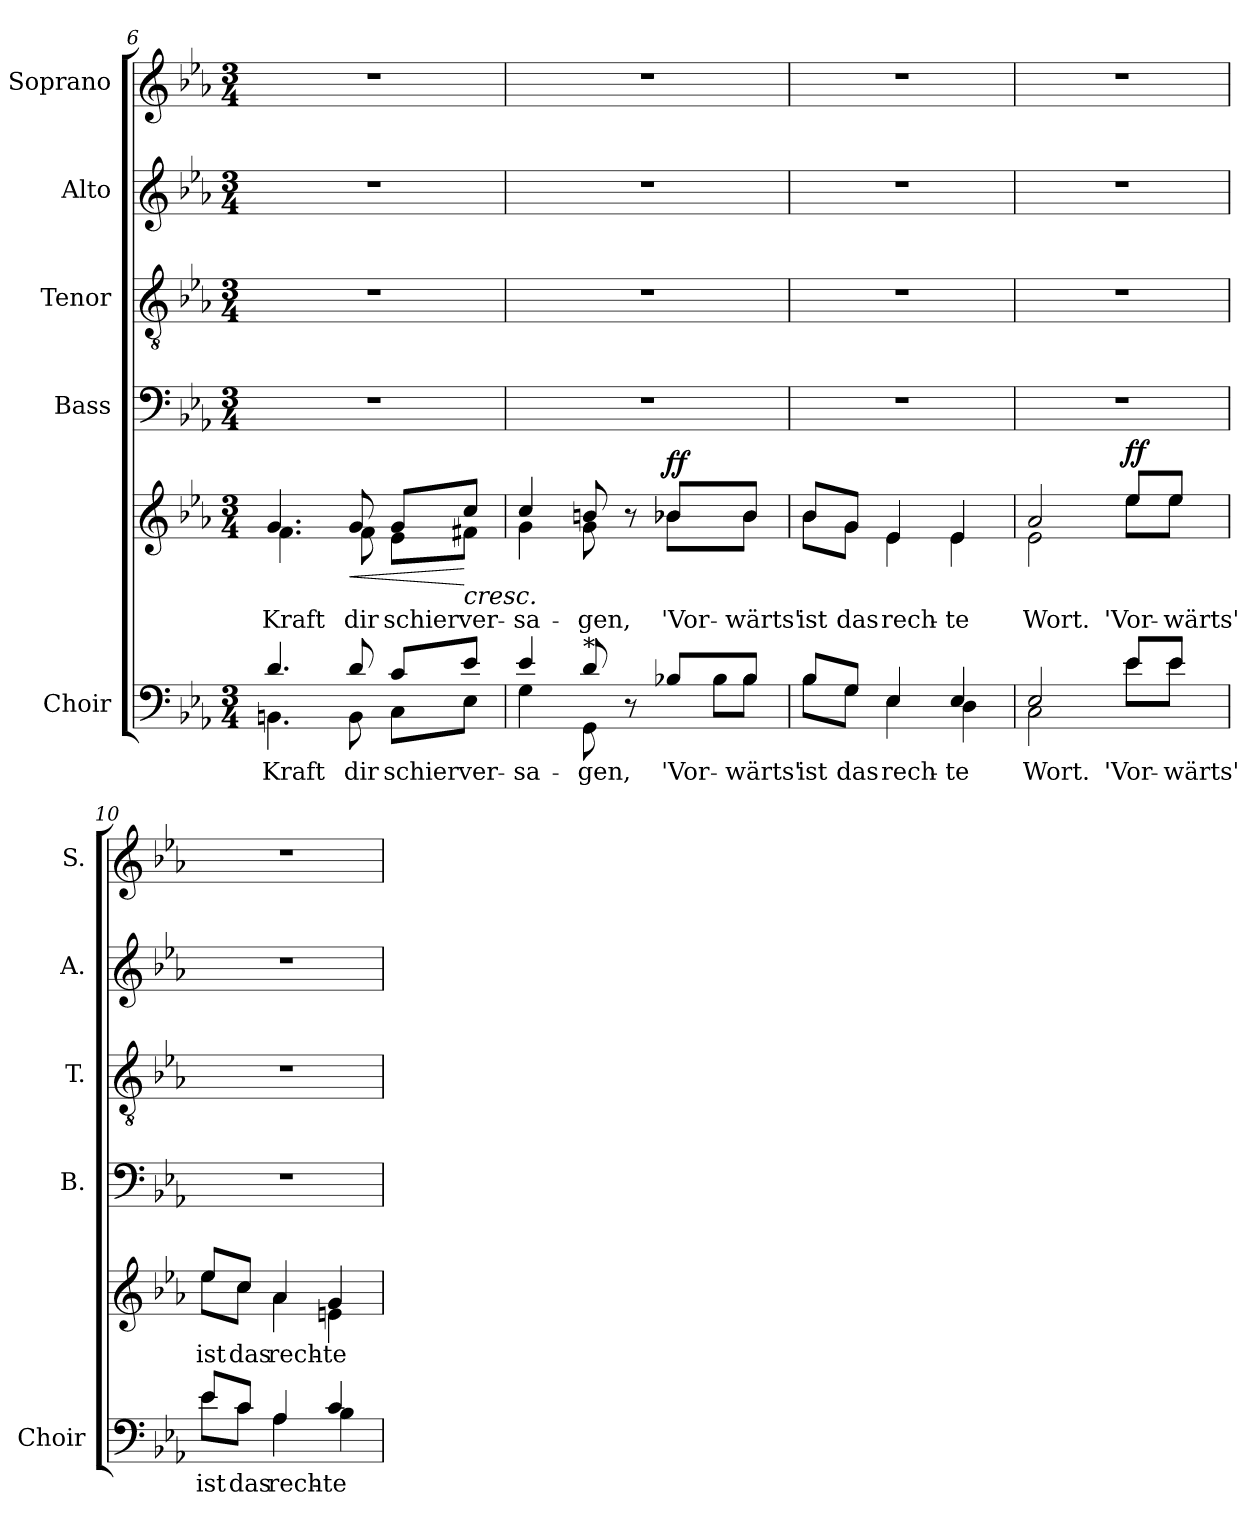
**kern	**text	**kern	**text	**dynam	**kern	**kern	**kern	**kern
*part5	*part5	*part5	*part5	*part5	*part4	*part3	*part2	*part1
*staff6	*staff6	*staff5	*staff5	*staff5/6	*staff4	*staff3	*staff2	*staff1
*I"Choir	*	*	*	*	*I"Bass	*I"Tenor	*I"Alto	*I"Soprano
*I'Choir	*	*	*	*	*I'B.	*I'T.	*I'A.	*I'S.
*clefF4	*	*clefG2	*	*	*clefF4	*clefGv2	*clefG2	*clefG2
*	*	*	*	*	*	*ITrd7c12	*	*
*k[b-e-a-]	*	*k[b-e-a-]	*	*	*k[b-e-a-]	*k[b-e-a-]	*k[b-e-a-]	*k[b-e-a-]
*E-:	*	*E-:	*	*	*E-:	*E-:	*E-:	*E-:
*M3/4	*	*M3/4	*	*	*M3/4	*M3/4	*M3/4	*M3/4
=6	=6	=6	=6	=6	=6	=6	=6	=6
!	!LO:LY:b:color=#000000	!	!	!	!	!	!	!
*^	*	*	*	*	*	*	*	*
!	!	!	!	!LO:LY:b:color=#000000	!	!LO:N:vis=1	!LO:N:vis=1	!LO:N:vis=1	!LO:N:vis=1
*	*	*	*^	*	*	*	*	*	*
4.di/	4.BBni\	Kraft	4.gi/	4.fi\	Kraft	.	2.r	2.r	2.r	2.r
!	!	!LO:LY:b:color=#000000	!	!	!	!	!	!	!	!
!	!	!	!	!	!LO:LY:b:color=#000000	!LO:HP:n=1:b	!	!	!	!
8di/	8BBi\	dir	8gi/	8fi\	dir	[ <	.	.	.	.
!	!	!LO:LY:b:color=#000000	!	!	!	!	!	!	!	!
!	!	!	!	!	!LO:LY:b:color=#000000	!	!	!	!	!
8ci/L	8Ci\L	schier	8gi/L	8e-i\L	schier	.	.	.	.	.
!	!	!LO:LY:b:color=#000000	!	!	!	!	!	!	!	!
!	!	!	!	!	!LO:LY:b:color=#000000	!LO:HP:n=1:b	!	!	!	!
8e-i/J	8E-i\J	ver-	8cci/J	8f#Xi\J	ver-	[ <	.	.	.	.
=7	=7	=7	=7	=7	=7	=7	=7	=7	=7	=7
!	!	!LO:LY:b:color=#000000	!	!	!	!	!	!	!	!
!	!	!	!	!	!LO:LY:b:color=#000000	!	!LO:N:vis=1	!LO:N:vis=1	!LO:N:vis=1	!LO:N:vis=1
4e-i/	4Gi\	-sa-	4cci/	4gi\	-sa-	.	2.r	2.r	2.r	2.r
!	!	!LO:LY:b:color=#000000	!	!	!	!	!	!	!	!
!LO:TX:a:t=*	!	!	!	!	!	!	!	!	!	!
!	!	!	!	!	!LO:LY:b:color=#000000	!	!	!	!	!
8di/	8GGi\	-gen,	8bni/	8gi\	-gen,	.	.	.	.	.
8r	8ryy	.	8r	8ryy	.	.	.	.	.	.
!	!	!LO:LY:b:color=#000000	!	!	!	!	!	!	!	!
!	!	!	!	!	!LO:LY:b:color=#000000	!	!	!	!	!
8B-Xi/L	8B-i\L	'Vor-	8b-Xi/L	8b-i\L	'Vor-	f f	.	.	.	.
!	!	!LO:LY:b:color=#000000	!	!	!	!	!	!	!	!
!	!	!	!	!	!LO:LY:b:color=#000000	!	!	!	!	!
8B-i/J	8B-i\J	-wärts'	8b-i/J	8b-i\J	-wärts'	.	.	.	.	.
=8	=8	=8	=8	=8	=8	=8	=8	=8	=8	=8
!	!	!LO:LY:b:color=#000000	!	!	!	!	!	!	!	!
!	!	!	!	!	!LO:LY:b:color=#000000	!	!LO:N:vis=1	!LO:N:vis=1	!LO:N:vis=1	!LO:N:vis=1
8B-i/L	8B-i\L	ist	8b-i/L	8b-i\L	ist	.	2.r	2.r	2.r	2.r
!	!	!LO:LY:b:color=#000000	!	!	!	!	!	!	!	!
!	!	!	!	!	!LO:LY:b:color=#000000	!	!	!	!	!
8Gi/J	8Gi\J	das	8gi/J	8gi\J	das	.	.	.	.	.
!	!	!LO:LY:b:color=#000000	!	!	!	!	!	!	!	!
!	!	!	!	!	!LO:LY:b:color=#000000	!	!	!	!	!
4E-i/	4E-i\	rech-	4e-i/	4e-i\	rech-	.	.	.	.	.
!	!	!LO:LY:b:color=#000000	!	!	!	!	!	!	!	!
!	!	!	!	!	!LO:LY:b:color=#000000	!	!	!	!	!
4E-i/	4Di\	-te	4e-i/	4e-i\	-te	.	.	.	.	.
!!LO:LB:g=z
=9	=9	=9	=9	=9	=9	=9	=9	=9	=9	=9
!	!	!LO:LY:b:color=#000000	!	!	!	!	!	!	!	!
!	!	!	!	!	!LO:LY:b:color=#000000	!	!LO:N:vis=1	!LO:N:vis=1	!LO:N:vis=1	!LO:N:vis=1
2E-i/	2Ci\	Wort.	2a-i/	2e-i\	Wort.	.	2.r	2.r	2.r	2.r
!	!	!LO:LY:b:color=#000000	!	!	!	!	!	!	!	!
!	!	!	!	!	!LO:LY:b:color=#000000	!	!	!	!	!
8e-i/L	8e-i\L	'Vor-	8ee-i/L	8ee-i\L	'Vor-	f f	.	.	.	.
!	!	!LO:LY:b:color=#000000	!	!	!	!	!	!	!	!
!	!	!	!	!	!LO:LY:b:color=#000000	!	!	!	!	!
8e-i/J	8e-i\J	-wärts'	8ee-i/J	8ee-i\J	-wärts'	.	.	.	.	.
=10	=10	=10	=10	=10	=10	=10	=10	=10	=10	=10
!	!	!LO:LY:b:color=#000000	!	!	!	!	!	!	!	!
!	!	!	!	!	!LO:LY:b:color=#000000	!	!LO:N:vis=1	!LO:N:vis=1	!LO:N:vis=1	!LO:N:vis=1
8e-i/L	8e-i\L	ist	8ee-i/L	8ee-i\L	ist	.	2.r	2.r	2.r	2.r
!	!	!LO:LY:b:color=#000000	!	!	!	!	!	!	!	!
!	!	!	!	!	!LO:LY:b:color=#000000	!	!	!	!	!
8ci/J	8ci\J	das	8cci/J	8cci\J	das	.	.	.	.	.
!	!	!LO:LY:b:color=#000000	!	!	!	!	!	!	!	!
!	!	!	!	!	!LO:LY:b:color=#000000	!	!	!	!	!
4A-i/	4A-i\	rech-	4a-i/	4a-i\	rech-	.	.	.	.	.
!	!	!LO:LY:b:color=#000000	!	!	!	!	!	!	!	!
!	!	!	!	!	!LO:LY:b:color=#000000	!	!	!	!	!
4ci/	4B-i\	-te	4gi/	4eni\	-te	.	.	.	.	.
*v	*v	*	*	*	*	*	*	*	*	*
*	*	*v	*v	*	*	*	*	*	*
=	=	=	=	=	=	=	=	=
*-	*-	*-	*-	*-	*-	*-	*-	*-
